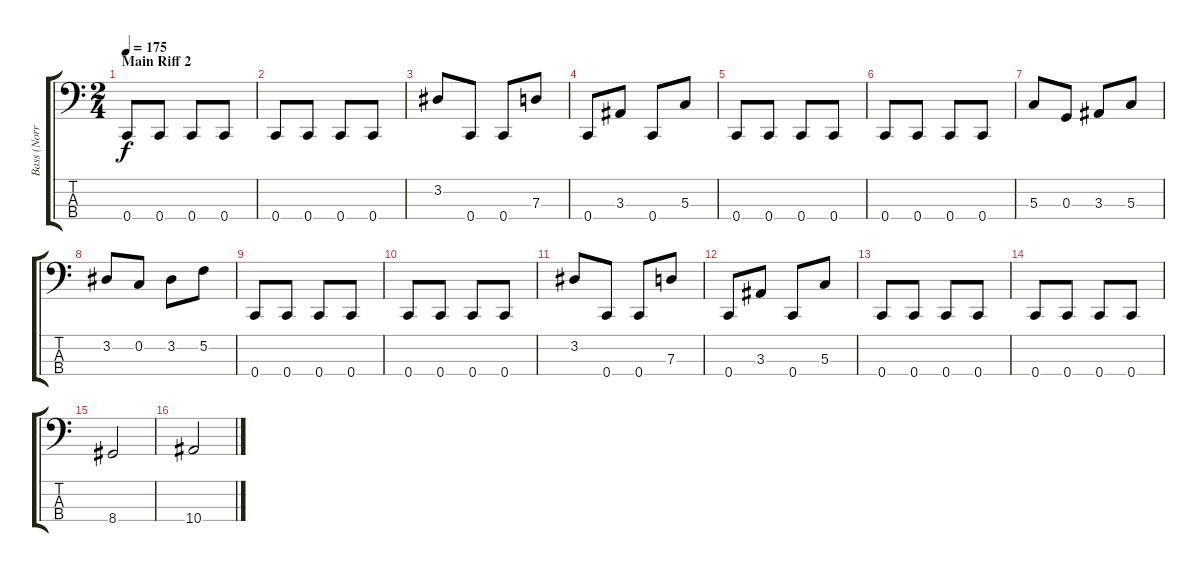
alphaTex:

\track ("Bass (Norris)" "Bass (Norr") {instrument electricbasspick}
\staff {score tabs}
\tuning (F2 C2 G1 C1) {hide}
\ts (2 4)
\section ("" "Main Riff 2")
\tempo 175
\clef f4
\ks c
0.4.8{dy f} 0.4.8 0.4.8 0.4.8 |
0.4.8 0.4.8 0.4.8 0.4.8 |
3.2.8 0.4.8 0.4.8 7.3.8 |
0.4.8 3.3.8 0.4.8 5.3.8 |
0.4.8 0.4.8 0.4.8 0.4.8 |
0.4.8 0.4.8 0.4.8 0.4.8 |
5.3.8 0.3.8 3.3.8 5.3.8 |
3.2.8 0.2.8 3.2.8 5.2.8 |
0.4.8 0.4.8 0.4.8 0.4.8 |
0.4.8 0.4.8 0.4.8 0.4.8 |
3.2.8 0.4.8 0.4.8 7.3.8 |
0.4.8 3.3.8 0.4.8 5.3.8 |
0.4.8 0.4.8 0.4.8 0.4.8 |
0.4.8 0.4.8 0.4.8 0.4.8 |
8.4.2 |
10.4.2
